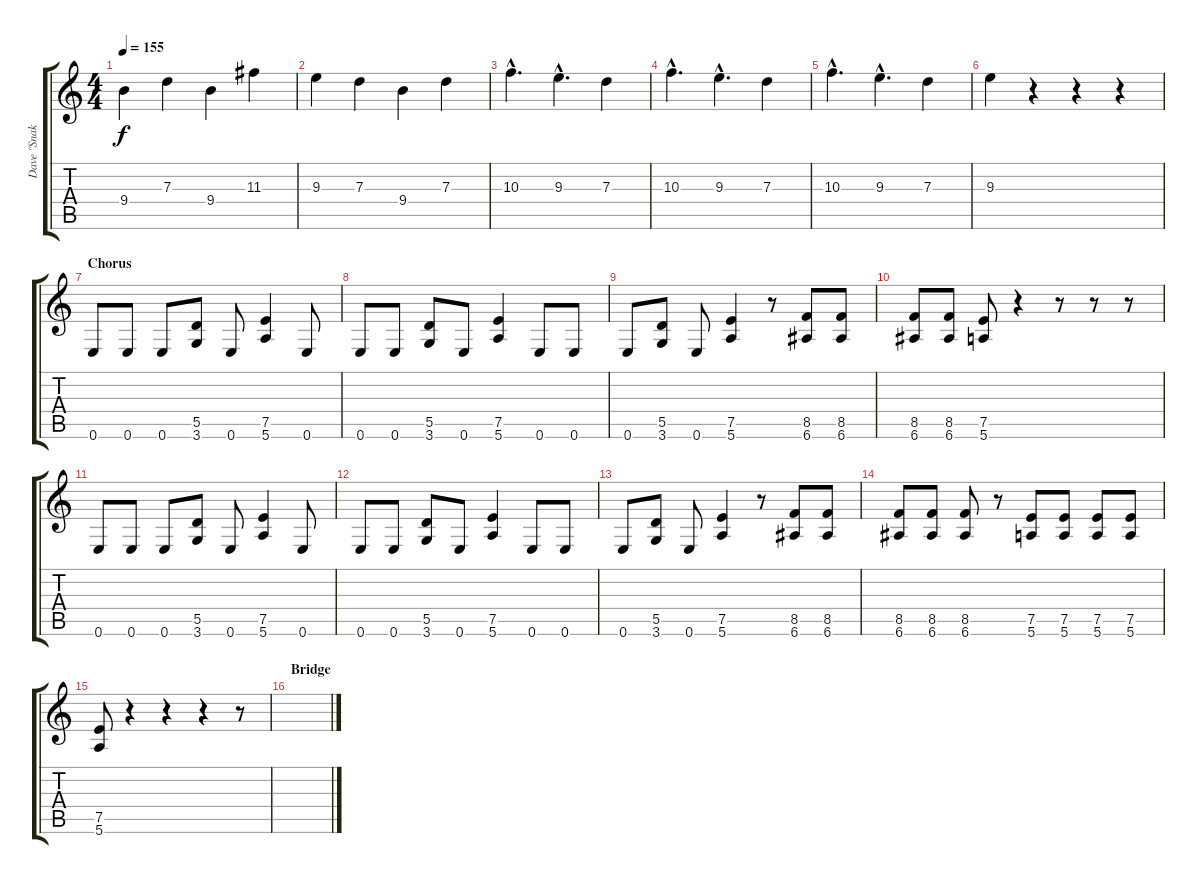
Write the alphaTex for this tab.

\track ("Dave \"Snake\" Sabo" "Dave \"Snak") {instrument distortionguitar}
\staff {score tabs}
\tuning (E4 B3 G3 D3 A2 E2) {hide}
\ts (4 4)
\tempo 155
\clef g2
\ks c
9.4.4{dy f} 7.3.4 9.4.4 11.3.4 |
9.3.4 7.3.4 9.4.4 7.3.4 |
10.3{hac}.4{d} 9.3{hac}.4{d} 7.3.4 |
10.3{hac}.4{d} 9.3{hac}.4{d} 7.3.4 |
10.3{hac}.4{d} 9.3{hac}.4{d} 7.3.4 |
9.3.4 r.4 r.4 r.4 |
\section ("" "Chorus")
0.6.8 0.6.8 0.6.8 (5.5 3.6).8 0.6.8 (7.5 5.6).4 0.6.8 |
0.6.8 0.6.8 (5.5 3.6).8 0.6.8 (7.5 5.6).4 0.6.8 0.6.8 |
0.6.8 (5.5 3.6).8 0.6.8 (7.5 5.6).4 r.8 (8.5 6.6).8 (8.5 6.6).8 |
(8.5 6.6).8 (8.5 6.6).8 (7.5 5.6).8 r.4 r.8 r.8 r.8 |
0.6.8 0.6.8 0.6.8 (5.5 3.6).8 0.6.8 (7.5 5.6).4 0.6.8 |
0.6.8 0.6.8 (5.5 3.6).8 0.6.8 (7.5 5.6).4 0.6.8 0.6.8 |
0.6.8 (5.5 3.6).8 0.6.8 (7.5 5.6).4 r.8 (8.5 6.6).8 (8.5 6.6).8 |
(8.5 6.6).8 (8.5 6.6).8 (8.5 6.6).8 r.8 (7.5 5.6).8 (7.5 5.6).8 (7.5 5.6).8 (7.5 5.6).8 |
(7.5 5.6).8 r.4 r.4 r.4 r.8 |
\section ("" "Bridge")
